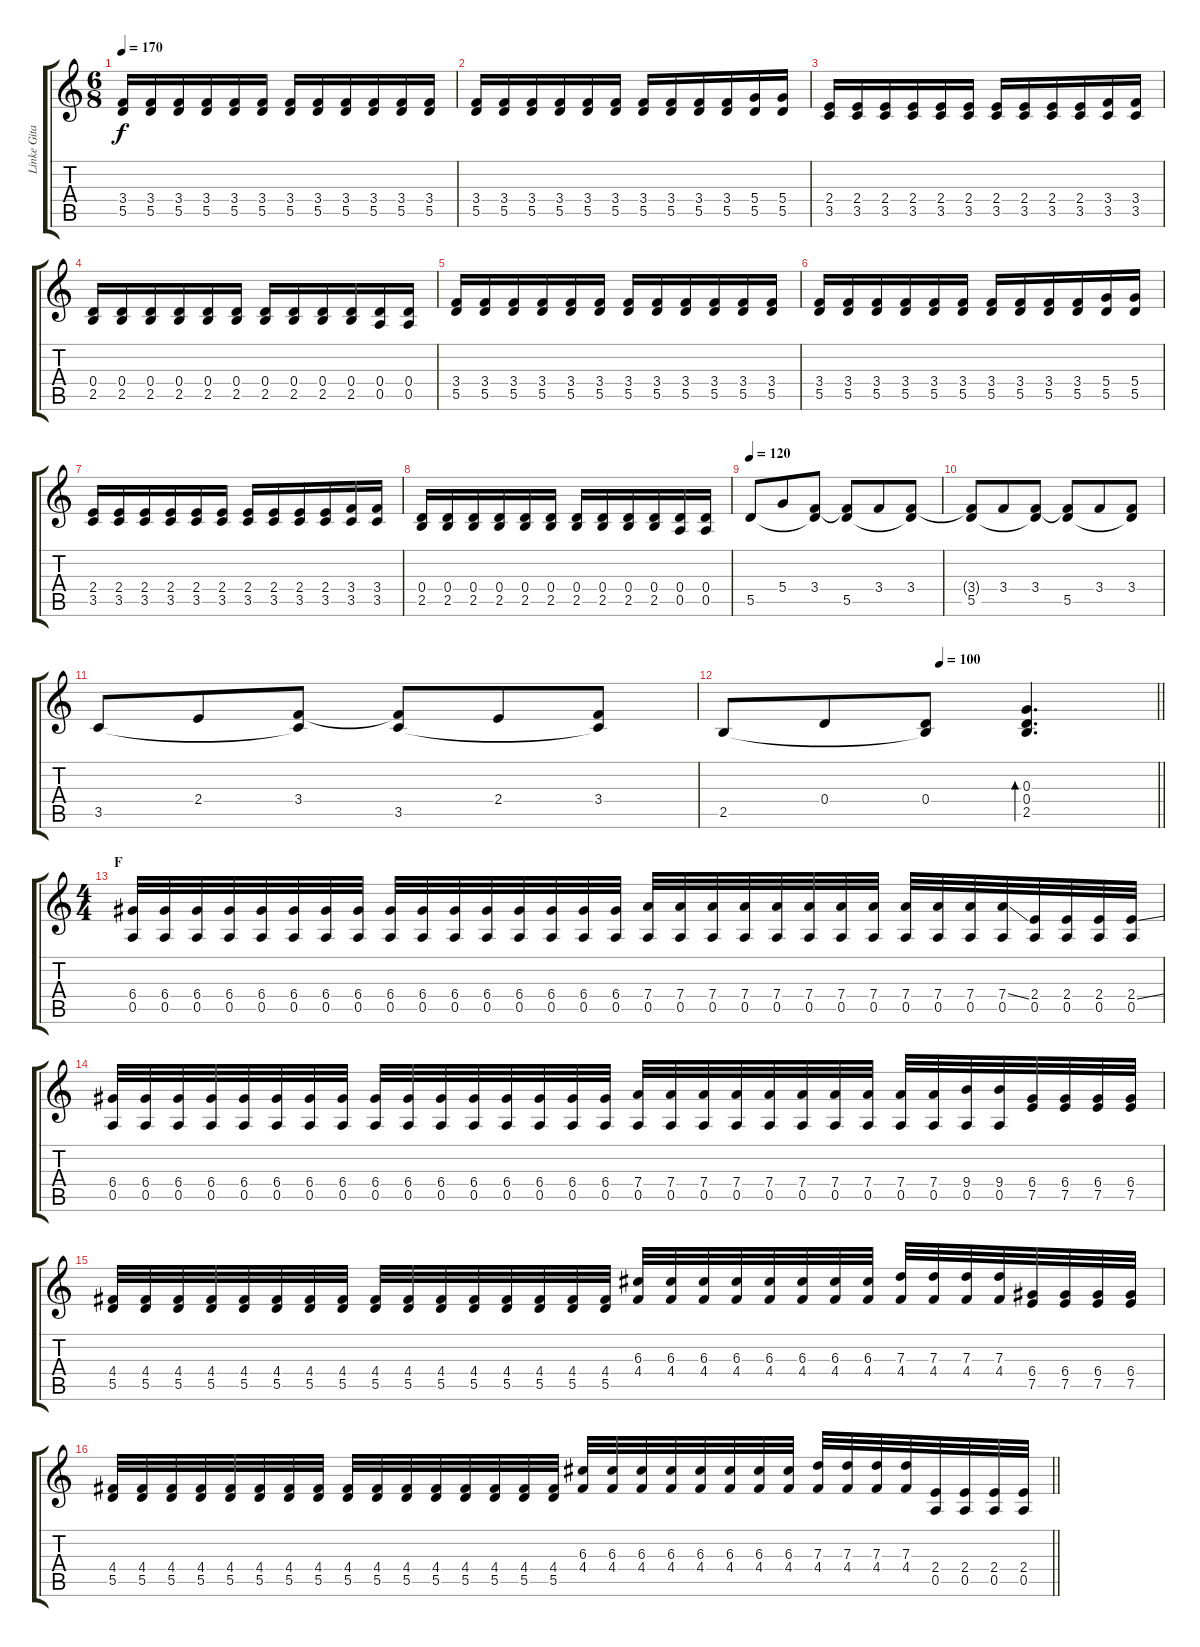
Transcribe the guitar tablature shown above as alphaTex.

\track ("Linke Gitarre" "Linke Gita") {instrument distortionguitar}
\staff {score tabs}
\tuning (E4 B3 G3 D3 A2 E2) {hide}
\ts (6 8)
\tempo 170
\clef g2
\ks c
(3.4 5.5).16{dy f} (3.4 5.5).16 (3.4 5.5).16 (3.4 5.5).16 (3.4 5.5).16 (3.4 5.5).16 (3.4 5.5).16 (3.4 5.5).16 (3.4 5.5).16 (3.4 5.5).16 (3.4 5.5).16 (3.4 5.5).16 |
(3.4 5.5).16 (3.4 5.5).16 (3.4 5.5).16 (3.4 5.5).16 (3.4 5.5).16 (3.4 5.5).16 (3.4 5.5).16 (3.4 5.5).16 (3.4 5.5).16 (3.4 5.5).16 (5.4 5.5).16 (5.4 5.5).16 |
(2.4 3.5).16 (2.4 3.5).16 (2.4 3.5).16 (2.4 3.5).16 (2.4 3.5).16 (2.4 3.5).16 (2.4 3.5).16 (2.4 3.5).16 (2.4 3.5).16 (2.4 3.5).16 (3.4 3.5).16 (3.4 3.5).16 |
(0.4 2.5).16 (0.4 2.5).16 (0.4 2.5).16 (0.4 2.5).16 (0.4 2.5).16 (0.4 2.5).16 (0.4 2.5).16 (0.4 2.5).16 (0.4 2.5).16 (0.4 2.5).16 (0.4 0.5).16 (0.4 0.5).16 |
(3.4 5.5).16 (3.4 5.5).16 (3.4 5.5).16 (3.4 5.5).16 (3.4 5.5).16 (3.4 5.5).16 (3.4 5.5).16 (3.4 5.5).16 (3.4 5.5).16 (3.4 5.5).16 (3.4 5.5).16 (3.4 5.5).16 |
(3.4 5.5).16 (3.4 5.5).16 (3.4 5.5).16 (3.4 5.5).16 (3.4 5.5).16 (3.4 5.5).16 (3.4 5.5).16 (3.4 5.5).16 (3.4 5.5).16 (3.4 5.5).16 (5.4 5.5).16 (5.4 5.5).16 |
(2.4 3.5).16 (2.4 3.5).16 (2.4 3.5).16 (2.4 3.5).16 (2.4 3.5).16 (2.4 3.5).16 (2.4 3.5).16 (2.4 3.5).16 (2.4 3.5).16 (2.4 3.5).16 (3.4 3.5).16 (3.4 3.5).16 |
(0.4 2.5).16 (0.4 2.5).16 (0.4 2.5).16 (0.4 2.5).16 (0.4 2.5).16 (0.4 2.5).16 (0.4 2.5).16 (0.4 2.5).16 (0.4 2.5).16 (0.4 2.5).16 (0.4 0.5).16 (0.4 0.5).16 |
\tempo 120
5.5.8 5.4.8 (3.4 5.5{t}).8 (3.4{t} 5.5).8 3.4.8 (3.4 5.5{t}).8 |
(3.4{t} 5.5).8 3.4.8 (3.4 5.5{t}).8 (3.4{t} 5.5).8 3.4.8 (3.4 5.5{t}).8 |
3.5.8 2.4.8 (3.4 3.5{t}).8 (3.4{t} 3.5).8 2.4.8 (3.4 3.5{t}).8 |
\tempo (100 0.5)
\barLineRight lightlight
2.5.8 0.4.8 (0.4 2.5{t}).8 (0.3 0.4 2.5).4{d bd 240} |
\ts (4 4)
\section ("" "F")
(6.4 0.5).32 (6.4 0.5).32 (6.4 0.5).32 (6.4 0.5).32 (6.4 0.5).32 (6.4 0.5).32 (6.4 0.5).32 (6.4 0.5).32 (6.4 0.5).32 (6.4 0.5).32 (6.4 0.5).32 (6.4 0.5).32 (6.4 0.5).32 (6.4 0.5).32 (6.4 0.5).32 (6.4 0.5).32 (7.4 0.5).32 (7.4 0.5).32 (7.4 0.5).32 (7.4 0.5).32 (7.4 0.5).32 (7.4 0.5).32 (7.4 0.5).32 (7.4 0.5).32 (7.4 0.5).32 (7.4 0.5).32 (7.4 0.5).32 (7.4{ss} 0.5).32 (2.4 0.5).32 (2.4 0.5).32 (2.4 0.5).32 (2.4{ss} 0.5).32 |
(6.4 0.5).32 (6.4 0.5).32 (6.4 0.5).32 (6.4 0.5).32 (6.4 0.5).32 (6.4 0.5).32 (6.4 0.5).32 (6.4 0.5).32 (6.4 0.5).32 (6.4 0.5).32 (6.4 0.5).32 (6.4 0.5).32 (6.4 0.5).32 (6.4 0.5).32 (6.4 0.5).32 (6.4 0.5).32 (7.4 0.5).32 (7.4 0.5).32 (7.4 0.5).32 (7.4 0.5).32 (7.4 0.5).32 (7.4 0.5).32 (7.4 0.5).32 (7.4 0.5).32 (7.4 0.5).32 (7.4 0.5).32 (9.4 0.5).32 (9.4 0.5).32 (6.4 7.5).32 (6.4 7.5).32 (6.4 7.5).32 (6.4 7.5).32 |
(4.4 5.5).32 (4.4 5.5).32 (4.4 5.5).32 (4.4 5.5).32 (4.4 5.5).32 (4.4 5.5).32 (4.4 5.5).32 (4.4 5.5).32 (4.4 5.5).32 (4.4 5.5).32 (4.4 5.5).32 (4.4 5.5).32 (4.4 5.5).32 (4.4 5.5).32 (4.4 5.5).32 (4.4 5.5).32 (6.3 4.4).32 (6.3 4.4).32 (6.3 4.4).32 (6.3 4.4).32 (6.3 4.4).32 (6.3 4.4).32 (6.3 4.4).32 (6.3 4.4).32 (7.3 4.4).32 (7.3 4.4).32 (7.3 4.4).32 (7.3 4.4).32 (6.4 7.5).32 (6.4 7.5).32 (6.4 7.5).32 (6.4 7.5).32 |
\barLineRight lightlight
(4.4 5.5).32 (4.4 5.5).32 (4.4 5.5).32 (4.4 5.5).32 (4.4 5.5).32 (4.4 5.5).32 (4.4 5.5).32 (4.4 5.5).32 (4.4 5.5).32 (4.4 5.5).32 (4.4 5.5).32 (4.4 5.5).32 (4.4 5.5).32 (4.4 5.5).32 (4.4 5.5).32 (4.4 5.5).32 (6.3 4.4).32 (6.3 4.4).32 (6.3 4.4).32 (6.3 4.4).32 (6.3 4.4).32 (6.3 4.4).32 (6.3 4.4).32 (6.3 4.4).32 (7.3 4.4).32 (7.3 4.4).32 (7.3 4.4).32 (7.3 4.4).32 (2.4 0.5).32 (2.4 0.5).32 (2.4 0.5).32 (2.4 0.5).32
